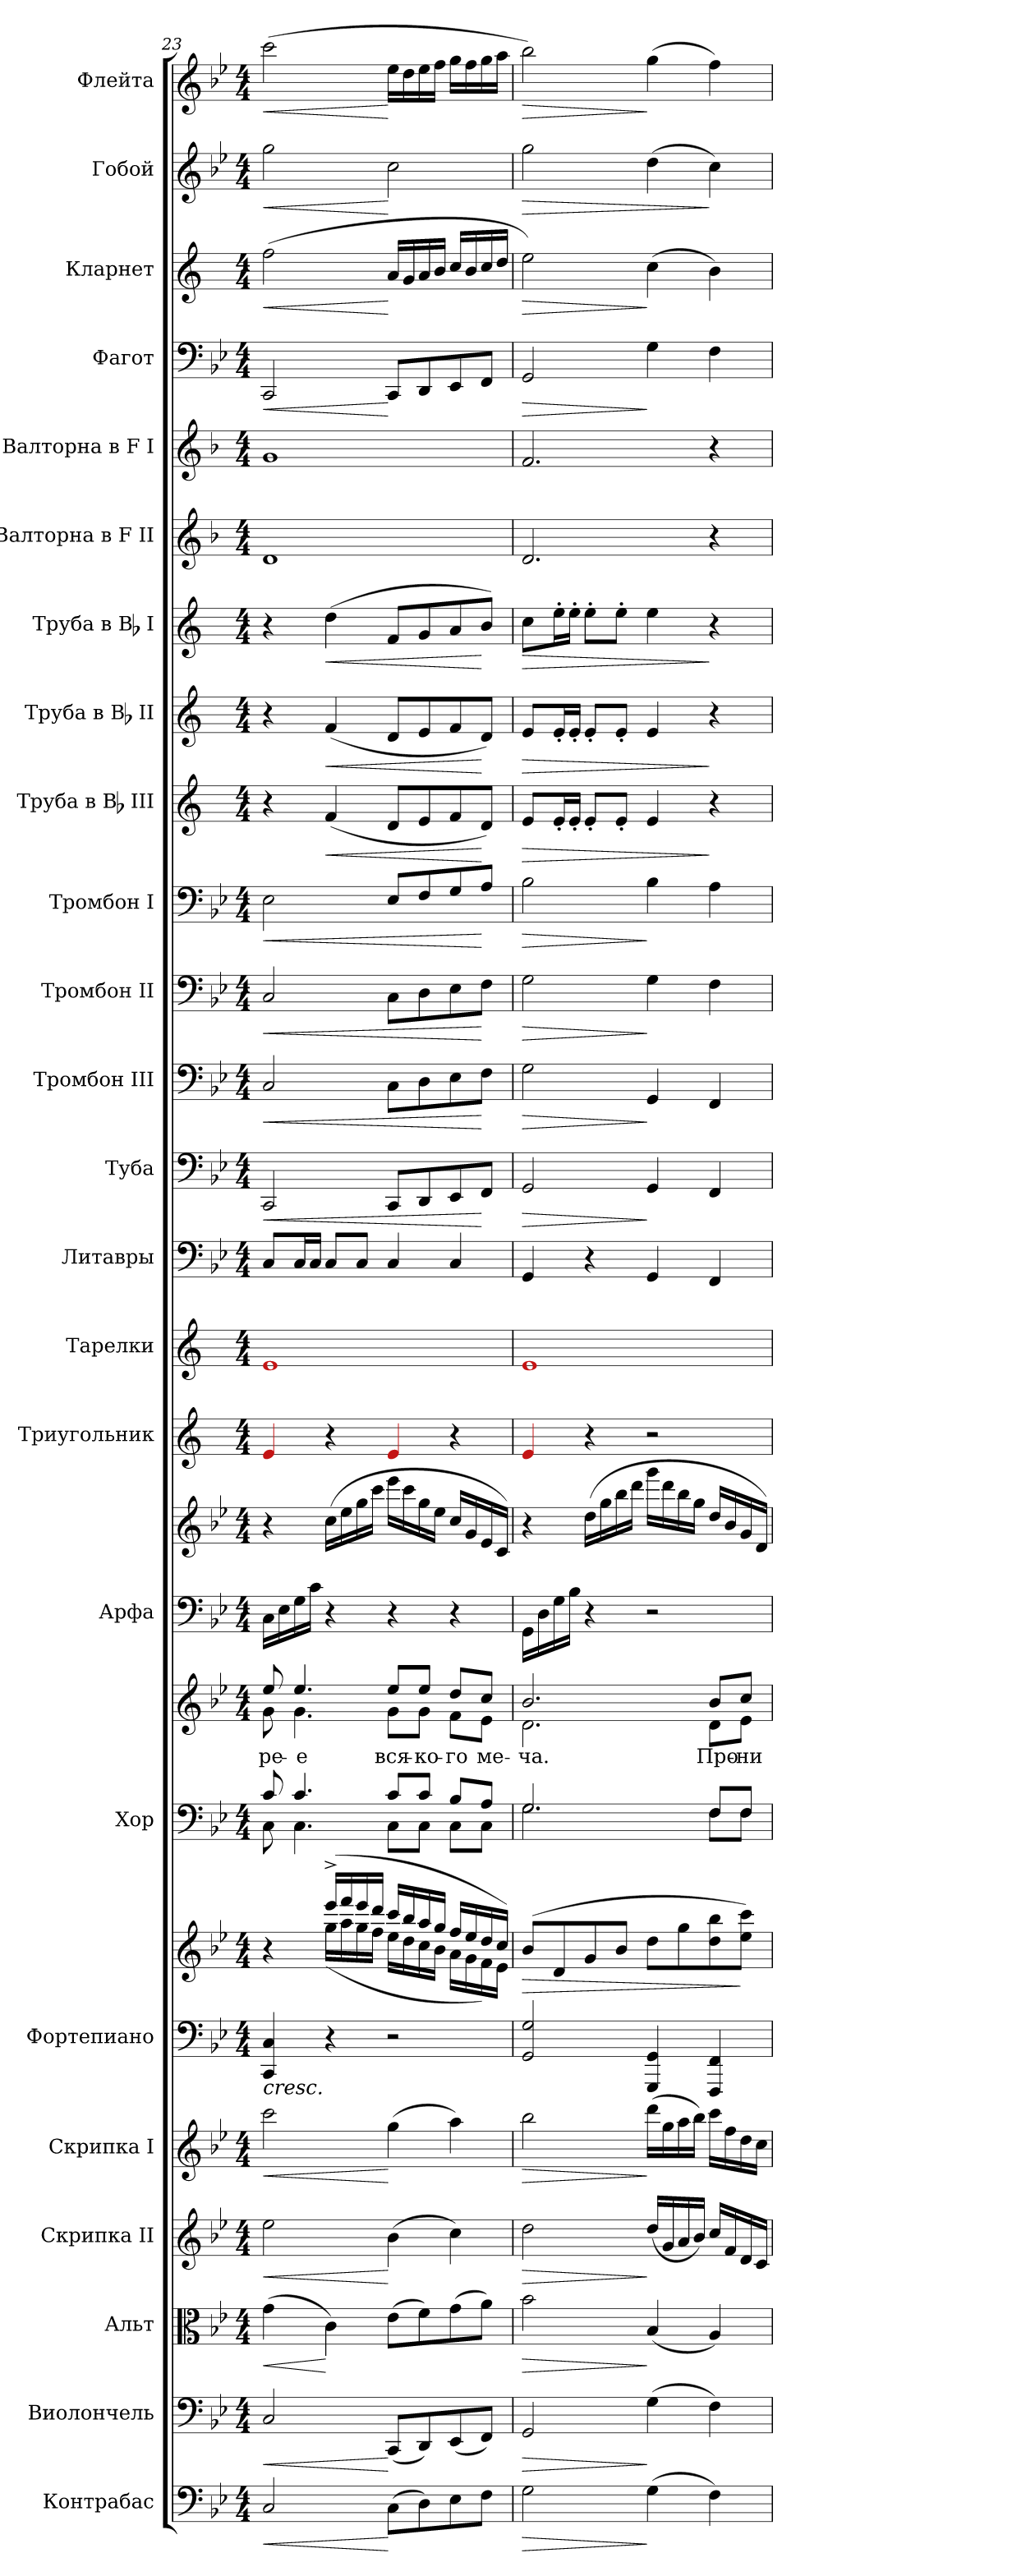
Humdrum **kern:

**kern	**dynam	**kern	**dynam	**kern	**dynam	**kern	**dynam	**kern	**dynam	**kern	**kern	**dynam	**kern	**kern	**text	**kern	**kern	**kern	**kern	**kern	**kern	**dynam	**kern	**dynam	**kern	**dynam	**kern	**dynam	**kern	**dynam	**kern	**dynam	**kern	**dynam	**kern	**kern	**kern	**dynam	**kern	**dynam	**kern	**dynam	**kern	**dynam
*part24	*part24	*part23	*part23	*part22	*part22	*part21	*part21	*part20	*part20	*part19	*part19	*part19	*part18	*part18	*part18	*part17	*part17	*part16	*part15	*part14	*part13	*part13	*part12	*part12	*part11	*part11	*part10	*part10	*part9	*part9	*part8	*part8	*part7	*part7	*part6	*part5	*part4	*part4	*part3	*part3	*part2	*part2	*part1	*part1
*staff27	*staff27	*staff26	*staff26	*staff25	*staff25	*staff24	*staff24	*staff23	*staff23	*staff22	*staff21	*staff21/22	*staff20	*staff19	*staff19	*staff18	*staff17	*staff16	*staff15	*staff14	*staff13	*staff13	*staff12	*staff12	*staff11	*staff11	*staff10	*staff10	*staff9	*staff9	*staff8	*staff8	*staff7	*staff7	*staff6	*staff5	*staff4	*staff4	*staff3	*staff3	*staff2	*staff2	*staff1	*staff1
*I"Контрабас	*	*I"Виолончель	*	*I"Альт	*	*I"Скрипка II	*	*I"Скрипка I	*	*I"Фортепиано	*	*	*I"Хор	*	*	*I"Арфа	*	*I"Триугольник	*I"Тарелки	*I"Литавры	*I"Туба	*	*I"Тромбон III	*	*I"Тромбон II	*	*I"Тромбон I	*	*I"Труба в Bb III	*	*I"Труба в Bb II	*	*I"Труба в Bb I	*	*I"Валторна в F II	*I"Валторна в F I	*I"Фагот	*	*I"Кларнет	*	*I"Гобой	*	*I"Флейта	*
*	*	*	*	*	*	*	*	*	*	*	*	*	*	*	*	*	*	*	*	*	*	*	*I'Тромб. III	*	*I'Тромб. II	*	*I'Тромб. I	*	*I'Тр. III	*	*I'Тр. II	*	*I'Тр. I	*	*I'Валт. II	*I'Влт. I	*	*	*	*	*	*	*	*
!!LO:PB:g=z
*clefF4	*	*clefF4	*	*clefC3	*	*clefG2	*	*clefG2	*	*clefF4	*clefG2	*	*clefF4	*clefG2	*	*clefF4	*clefG2	*clefG2	*clefG2	*clefF4	*clefF4	*	*clefF4	*	*clefF4	*	*clefF4	*	*clefG2	*	*clefG2	*	*clefG2	*	*clefG2	*clefG2	*clefF4	*	*clefG2	*	*clefG2	*	*clefG2	*
*ITrd7c12	*	*	*	*	*	*	*	*	*	*	*	*	*	*	*	*	*	*	*	*	*	*	*	*	*	*	*	*	*ITrd1c2	*	*ITrd1c2	*	*ITrd1c2	*	*ITrd4c7	*ITrd4c7	*	*	*ITrd1c2	*	*	*	*	*
*k[b-e-]	*	*k[b-e-]	*	*k[b-e-]	*	*k[b-e-]	*	*k[b-e-]	*	*k[b-e-]	*k[b-e-]	*	*k[b-e-]	*k[b-e-]	*	*k[b-e-]	*k[b-e-]	*k[]	*k[]	*k[b-e-]	*k[b-e-]	*	*k[b-e-]	*	*k[b-e-]	*	*k[b-e-]	*	*k[b-e-]	*	*k[b-e-]	*	*k[b-e-]	*	*k[b-e-]	*k[b-e-]	*k[b-e-]	*	*k[b-e-]	*	*k[b-e-]	*	*k[b-e-]	*
*B-:	*	*B-:	*	*B-:	*	*B-:	*	*B-:	*	*B-:	*B-:	*	*B-:	*B-:	*	*B-:	*B-:	*C:	*C:	*B-:	*B-:	*	*B-:	*	*B-:	*	*B-:	*	*B-:	*	*B-:	*	*B-:	*	*B-:	*B-:	*B-:	*	*B-:	*	*B-:	*	*B-:	*
*M4/4	*	*M4/4	*	*M4/4	*	*M4/4	*	*M4/4	*	*M4/4	*M4/4	*	*M4/4	*M4/4	*	*M4/4	*M4/4	*M4/4	*M4/4	*M4/4	*M4/4	*	*M4/4	*	*M4/4	*	*M4/4	*	*M4/4	*	*M4/4	*	*M4/4	*	*M4/4	*M4/4	*M4/4	*	*M4/4	*	*M4/4	*	*M4/4	*
=23	=23	=23	=23	=23	=23	=23	=23	=23	=23	=23	=23	=23	=23	=23	=23	=23	=23	=23	=23	=23	=23	=23	=23	=23	=23	=23	=23	=23	=23	=23	=23	=23	=23	=23	=23	=23	=23	=23	=23	=23	=23	=23	=23	=23
!	!LO:HP:b	!	!LO:HP:b	!	!LO:HP:b	!	!LO:HP:b	!	!LO:HP:b	!	!	!LO:HP:b=2	!	!	!	!	!	!	!	!	!	!	!	!	!	!	!	!	!	!	!	!	!	!	!	!	!	!	!	!	!	!	!	!
*	*	*	*	*	*	*	*	*	*	*	*^	*	*^	*	*	*	*	*	*	*	*	*	*	*	*	*	*	*	*	*	*	*	*	*	*	*	*	*	*	*	*	*	*	*
!	!	!	!	!	!	!	!	!	!	!	!	!	!	!	!	!	!LO:LY:b:color=#000000	!	!	!	!	!	!	!LO:HP:b	!	!LO:HP:b	!	!LO:HP:b	!	!LO:HP:b	!	!	!	!	!	!	!	!	!	!LO:HP:b	!	!LO:HP:b	!	!LO:HP:b	!	!LO:HP:b
*	*	*	*	*	*	*	*	*	*	*	*	*	*	*	*	*^	*	*	*	*	*	*	*	*	*	*	*	*	*	*	*	*	*	*	*	*	*	*	*	*	*	*	*	*	*	*
2CCi/	<	2Ci/	<	(4gi\	<	2ee-i\	<	2ccci\	<	4CCi/ 4Ci	4r	4ryy	<	8ci/	8Ci\	8ee-i/	8gi\	-ре-	16Ci\LL	4r	4Rei/	1Rei	8Ci/L	2CCi/	<	2Ci/	<	2Ci/	<	2E-i\	<	4r	.	4r	.	4r	.	1Gi	1ci	2CCi/	<	(2ee-i\	<	2ggi\	<	(2ccci\	<
.	.	.	.	.	.	.	.	.	.	.	.	.	.	.	.	.	.	.	16E-i\	.	.	.	.	.	.	.	.	.	.	.	.	.	.	.	.	.	.	.	.	.	.	.	.	.	.	.	.
!	!	!	!	!	!	!	!	!	!	!	!	!	!	!	!	!	!	!LO:LY:b:color=#000000	!	!	!	!	!	!	!	!	!	!	!	!	!	!	!	!	!	!	!	!	!	!	!	!	!	!	!	!	!
.	.	.	.	.	.	.	.	.	.	.	.	.	.	4.ci/	4.Ci\	4.ee-i/	4.gi\	-е	16Gi\	.	.	.	16Ci/L	.	.	.	.	.	.	.	.	.	.	.	.	.	.	.	.	.	.	.	.	.	.	.	.
.	.	.	.	.	.	.	.	.	.	.	.	.	.	.	.	.	.	.	16ci\JJ	.	.	.	16Ci/JJ	.	.	.	.	.	.	.	.	.	.	.	.	.	.	.	.	.	.	.	.	.	.	.	.
!	!	!	!	!	!	!	!	!	!	!	!	!	!	!	!	!	!	!	!	!	!	!	!	!	!	!	!	!	!	!	!	!	!LO:HP:b	!	!LO:HP:b	!	!LO:HP:b	!	!	!	!	!	!	!	!	!	!
.	.	.	.	4ci\)	[	.	.	.	.	4r	(16eee-^i/LL	(16ggi\LL	.	.	.	.	.	.	4r	(16cci\LL	4r	.	8Ci/L	.	.	.	.	.	.	.	.	(4e-i/	<	(4e-i/	<	(4cci\	<	.	.	.	.	.	.	.	.	.	.
.	.	.	.	.	.	.	.	.	.	.	16fffi/	16aai\	.	.	.	.	.	.	.	16ee-i\	.	.	.	.	.	.	.	.	.	.	.	.	.	.	.	.	.	.	.	.	.	.	.	.	.	.	.
.	.	.	.	.	.	.	.	.	.	.	16eee-i/	16ggi\	.	.	.	.	.	.	.	16ggi\	.	.	8Ci/J	.	.	.	.	.	.	.	.	.	.	.	.	.	.	.	.	.	.	.	.	.	.	.	.
.	.	.	.	.	.	.	.	.	.	.	16dddi/JJ	16ffi\JJ	.	.	.	.	.	.	.	16ccci\JJ	.	.	.	.	.	.	.	.	.	.	.	.	.	.	.	.	.	.	.	.	.	.	.	.	.	.	.
!	!	!	!	!	!	!	!	!	!	!	!	!	!	!	!	!	!	!LO:LY:b:color=#000000	!	!	!	!	!	!	!	!	!	!	!	!	!	!	!	!	!	!	!	!	!	!	!	!	!	!	!	!	!
(8CCi\L	[	(8CCi/L	[	(8e-i\L	.	(4b-i\	[	(4ggi\	[	2r	16ccci/LL	16ee-i\LL	.	8ci/L	8Ci\L	8ee-i/L	8gi\L	вся-	4r	16eee-i\LL	4Rei/	.	4Ci/	8CCi/L	.	8Ci\L	.	8Ci\L	.	8E-i/L	.	8ci/L	.	8ci/L	.	8e-i/L	.	.	.	8CCi/L	[	16gi/LL	[	2cci\	[	16ee-i\LL	[
.	.	.	.	.	.	.	.	.	.	.	16bb-i/	16ddi\	.	.	.	.	.	.	.	16ccci\	.	.	.	.	.	.	.	.	.	.	.	.	.	.	.	.	.	.	.	.	.	16fi/	.	.	.	16ddi\	.
!	!	!	!	!	!	!	!	!	!	!	!	!	!	!	!	!	!	!LO:LY:b:color=#000000	!	!	!	!	!	!	!	!	!	!	!	!	!	!	!	!	!	!	!	!	!	!	!	!	!	!	!	!	!
8DDi\)	.	8DDi/)	.	8fi\)	.	.	.	.	.	.	16aai/	16cci\	.	8ci/J	8Ci\J	8ee-i/J	8gi\J	-ко-	.	16ggi\	.	.	.	8DDi/	.	8Di\	.	8Di\	.	8Fi/	.	8di/	.	8di/	.	8fi/	.	.	.	8DDi/	.	16gi/	.	.	.	16ee-i\	.
.	.	.	.	.	.	.	.	.	.	.	16ggi/JJ	16b-i\JJ	.	.	.	.	.	.	.	16ee-i\JJ	.	.	.	.	.	.	.	.	.	.	.	.	.	.	.	.	.	.	.	.	.	16ai/JJ	.	.	.	16ffi\JJ	.
!	!	!	!	!	!	!	!	!	!	!	!	!	!	!	!	!	!	!LO:LY:b:color=#000000	!	!	!	!	!	!	!	!	!	!	!	!	!	!	!	!	!	!	!	!	!	!	!	!	!	!	!	!	!
8EE-i\	.	(8EE-i/	.	(8gi\	.	4cci\)	.	4aai\)	.	.	16ffi/LL	16ai\LL	.	8B-i/L	8Ci\L	8ddi/L	8fi\L	-го	4r	16cci/LL	4r	.	4Ci/	8EE-i/	.	8E-i\	.	8E-i\	.	8Gi/	.	8e-i/	.	8e-i/	.	8gi/	.	.	.	8EE-i/	.	16b-i/LL	.	.	.	16ggi\LL	.
.	.	.	.	.	.	.	.	.	.	.	16ee-i/	16gi\	.	.	.	.	.	.	.	16gi/	.	.	.	.	.	.	.	.	.	.	.	.	.	.	.	.	.	.	.	.	.	16ai/	.	.	.	16ffi\	.
!	!	!	!	!	!	!	!	!	!	!	!	!	!	!	!	!	!	!LO:LY:b:color=#000000	!	!	!	!	!	!	!	!	!	!	!	!	!	!	!	!	!	!	!	!	!	!	!	!	!	!	!	!	!
8FFi\J	.	8FFi/J)	.	8ai\J)	.	.	.	.	.	.	16ddi/	16fi\)	.	8Ai/J	8Ci\J	8cci/J	8e-i\J	ме-	.	16e-i/	.	.	.	8FFi/J	[	8Fi\J	[	8Fi\J	[	8Ai/J	[	8ci/J)	[	8ci/J)	[	8ai/J)	[	.	.	8FFi/J	.	16b-i/	.	.	.	16ggi\	.
.	.	.	.	.	.	.	.	.	.	.	16cci/JJ)	16e-i\JJ	.	.	.	.	.	.	.	16ci/JJ)	.	.	.	.	.	.	.	.	.	.	.	.	.	.	.	.	.	.	.	.	.	16cci/JJ	.	.	.	16aai\JJ	.
=24	=24	=24	=24	=24	=24	=24	=24	=24	=24	=24	=24	=24	=24	=24	=24	=24	=24	=24	=24	=24	=24	=24	=24	=24	=24	=24	=24	=24	=24	=24	=24	=24	=24	=24	=24	=24	=24	=24	=24	=24	=24	=24	=24	=24	=24	=24	=24
!	!LO:HP:b	!	!LO:HP:b	!	!LO:HP:b	!	!LO:HP:b	!	!LO:HP:b	!	!	!	!LO:HP:b	!	!	!	!	!	!	!	!	!	!	!	!	!	!	!	!	!	!	!	!	!	!	!	!	!	!	!	!	!	!	!	!	!	!
*	*	*	*	*	*	*	*	*	*	*	*v	*v	*	*	*	*	*	*	*	*	*	*	*	*	*	*	*	*	*	*	*	*	*	*	*	*	*	*	*	*	*	*	*	*	*	*	*
*	*	*	*	*	*	*	*	*	*	*	*^	*	*	*	*	*	*	*	*	*	*	*	*	*	*	*	*	*	*	*	*	*	*	*	*	*	*	*	*	*	*	*	*	*	*	*
!	!	!	!	!	!	!	!	!	!	!	!	!	!	!	!	!	!	!LO:LY:b:color=#000000	!	!	!	!	!	!	!LO:HP:b	!	!LO:HP:b	!	!LO:HP:b	!	!LO:HP:b	!	!LO:HP:b	!	!LO:HP:b	!	!LO:HP:b	!	!	!	!LO:HP:b	!	!LO:HP:b	!	!LO:HP:b	!	!LO:HP:b
*	*	*	*	*	*	*	*	*	*	*	*v	*v	*	*	*	*	*	*	*	*	*	*	*	*	*	*	*	*	*	*	*	*	*	*	*	*	*	*	*	*	*	*	*	*	*	*	*
2GGi\	>	2GGi/	>	2b-i\	>	2ddi\	>	2bb-i\	>	2GGi/ 2Gi	(8b-i/L	>	2.Gi/	2.Gi\	2.b-i/	2.di\	-ча.	16GGi\LL	4r	4Rei/	1Rei	4GGi/	2GGi/	>	2Gi\	>	2Gi\	>	2B-i\	>	8di/L	>	8di/L	>	8b-i\L	>	2.Gi/	2.B-i/	2GGi/	>	2ddi\)	>	2ggi\	>	2bb-i\)	>
.	.	.	.	.	.	.	.	.	.	.	.	.	.	.	.	.	.	16Di\	.	.	.	.	.	.	.	.	.	.	.	.	.	.	.	.	.	.	.	.	.	.	.	.	.	.	.	.
.	.	.	.	.	.	.	.	.	.	.	8di/	.	.	.	.	.	.	16Gi\	.	.	.	.	.	.	.	.	.	.	.	.	16d'i/L	.	16d'i/L	.	16dd'i\L	.	.	.	.	.	.	.	.	.	.	.
.	.	.	.	.	.	.	.	.	.	.	.	.	.	.	.	.	.	16B-i\JJ	.	.	.	.	.	.	.	.	.	.	.	.	16d'i/JJ	.	16d'i/JJ	.	16dd'i\JJ	.	.	.	.	.	.	.	.	.	.	.
.	.	.	.	.	.	.	.	.	.	.	8gi/	.	.	.	.	.	.	4r	(16ddi\LL	4r	.	4r	.	.	.	.	.	.	.	.	8d'i/L	.	8d'i/L	.	8dd'i\L	.	.	.	.	.	.	.	.	.	.	.
.	.	.	.	.	.	.	.	.	.	.	.	.	.	.	.	.	.	.	16ggi\	.	.	.	.	.	.	.	.	.	.	.	.	.	.	.	.	.	.	.	.	.	.	.	.	.	.	.
.	.	.	.	.	.	.	.	.	.	.	8b-i/J	.	.	.	.	.	.	.	16bb-i\	.	.	.	.	.	.	.	.	.	.	.	8d'i/J	.	8d'i/J	.	8dd'i\J	.	.	.	.	.	.	.	.	.	.	.
.	.	.	.	.	.	.	.	.	.	.	.	.	.	.	.	.	.	.	16dddi\JJ	.	.	.	.	.	.	.	.	.	.	.	.	.	.	.	.	.	.	.	.	.	.	.	.	.	.	.
(4GGi\	]	(4Gi\	]	(4B-i/	]	(16ddi/LL	]	(16dddi\LL	]	4GGGi/ 4GGi	8ddi\L	.	.	.	.	.	.	2r	16gggi\LL	2r	.	4GGi/	4GGi/	]	4GGi/	]	4Gi\	]	4B-i\	]	4di/	.	4di/	.	4ddi\	.	.	.	4Gi\	]	(4b-i\	]	(4ddi\	.	(4ggi\	]
.	.	.	.	.	.	16gi/	.	16ggi\	.	.	.	.	.	.	.	.	.	.	16dddi\	.	.	.	.	.	.	.	.	.	.	.	.	.	.	.	.	.	.	.	.	.	.	.	.	.	.	.
.	.	.	.	.	.	16ai/	.	16aai\	.	.	8ggi\	.	.	.	.	.	.	.	16bb-i\	.	.	.	.	.	.	.	.	.	.	.	.	.	.	.	.	.	.	.	.	.	.	.	.	.	.	.
.	.	.	.	.	.	16b-i/JJ)	.	16bb-i\JJ)	.	.	.	.	.	.	.	.	.	.	16ggi\JJ	.	.	.	.	.	.	.	.	.	.	.	.	.	.	.	.	.	.	.	.	.	.	.	.	.	.	.
!	!	!	!	!	!	!	!	!	!	!	!	!	!	!	!	!	!LO:LY:b:color=#000000	!	!	!	!	!	!	!	!	!	!	!	!	!	!	!	!	!	!	!	!	!	!	!	!	!	!	!	!	!
4FFi\)	.	4Fi\)	.	4Ai/)	.	16cci/LL	.	16ccci\LL	.	4FFFi/ 4FFi	8ddi\ 8bb-i	.	8Fi/L	8Fi\L	8b-i/L	8di\L	Про-	.	16ddi/LL	.	.	4FFi/	4FFi/	.	4FFi/	.	4Fi\	.	4Ai\	.	4r	]	4r	]	4r	]	4r	4r	4Fi\	.	4ai\)	.	4cci\)	]	4ffi\)	.
.	.	.	.	.	.	16fi/	.	16ffi\	.	.	.	.	.	.	.	.	.	.	16b-i/	.	.	.	.	.	.	.	.	.	.	.	.	.	.	.	.	.	.	.	.	.	.	.	.	.	.	.
!	!	!	!	!	!	!	!	!	!	!	!	!	!	!	!	!	!LO:LY:b:color=#000000	!	!	!	!	!	!	!	!	!	!	!	!	!	!	!	!	!	!	!	!	!	!	!	!	!	!	!	!	!
.	.	.	.	.	.	16di/	.	16ddi\	.	.	8ee-i\ 8ccciJ)	]	8Fi/J	8Fi\J	8cci/J	8e-i\J	-ни-	.	16gi/	.	.	.	.	.	.	.	.	.	.	.	.	.	.	.	.	.	.	.	.	.	.	.	.	.	.	.
.	.	.	.	.	.	16ci/JJ	.	16cci\JJ	.	.	.	.	.	.	.	.	.	.	16di/JJ)	.	.	.	.	.	.	.	.	.	.	.	.	.	.	.	.	.	.	.	.	.	.	.	.	.	.	.
*	*	*	*	*	*	*	*	*	*	*	*	*	*v	*v	*	*	*	*	*	*	*	*	*	*	*	*	*	*	*	*	*	*	*	*	*	*	*	*	*	*	*	*	*	*	*	*
*	*	*	*	*	*	*	*	*	*	*	*	*	*	*v	*v	*	*	*	*	*	*	*	*	*	*	*	*	*	*	*	*	*	*	*	*	*	*	*	*	*	*	*	*	*	*
.	.	.	.	.	.	.	.	.	.	.	.	[	.	.	.	.	.	.	.	.	.	.	.	.	.	.	.	.	.	.	.	.	.	.	.	.	.	.	.	.	.	.	.	.
=	=	=	=	=	=	=	=	=	=	=	=	=	=	=	=	=	=	=	=	=	=	=	=	=	=	=	=	=	=	=	=	=	=	=	=	=	=	=	=	=	=	=	=	=
*-	*-	*-	*-	*-	*-	*-	*-	*-	*-	*-	*-	*-	*-	*-	*-	*-	*-	*-	*-	*-	*-	*-	*-	*-	*-	*-	*-	*-	*-	*-	*-	*-	*-	*-	*-	*-	*-	*-	*-	*-	*-	*-	*-	*-
